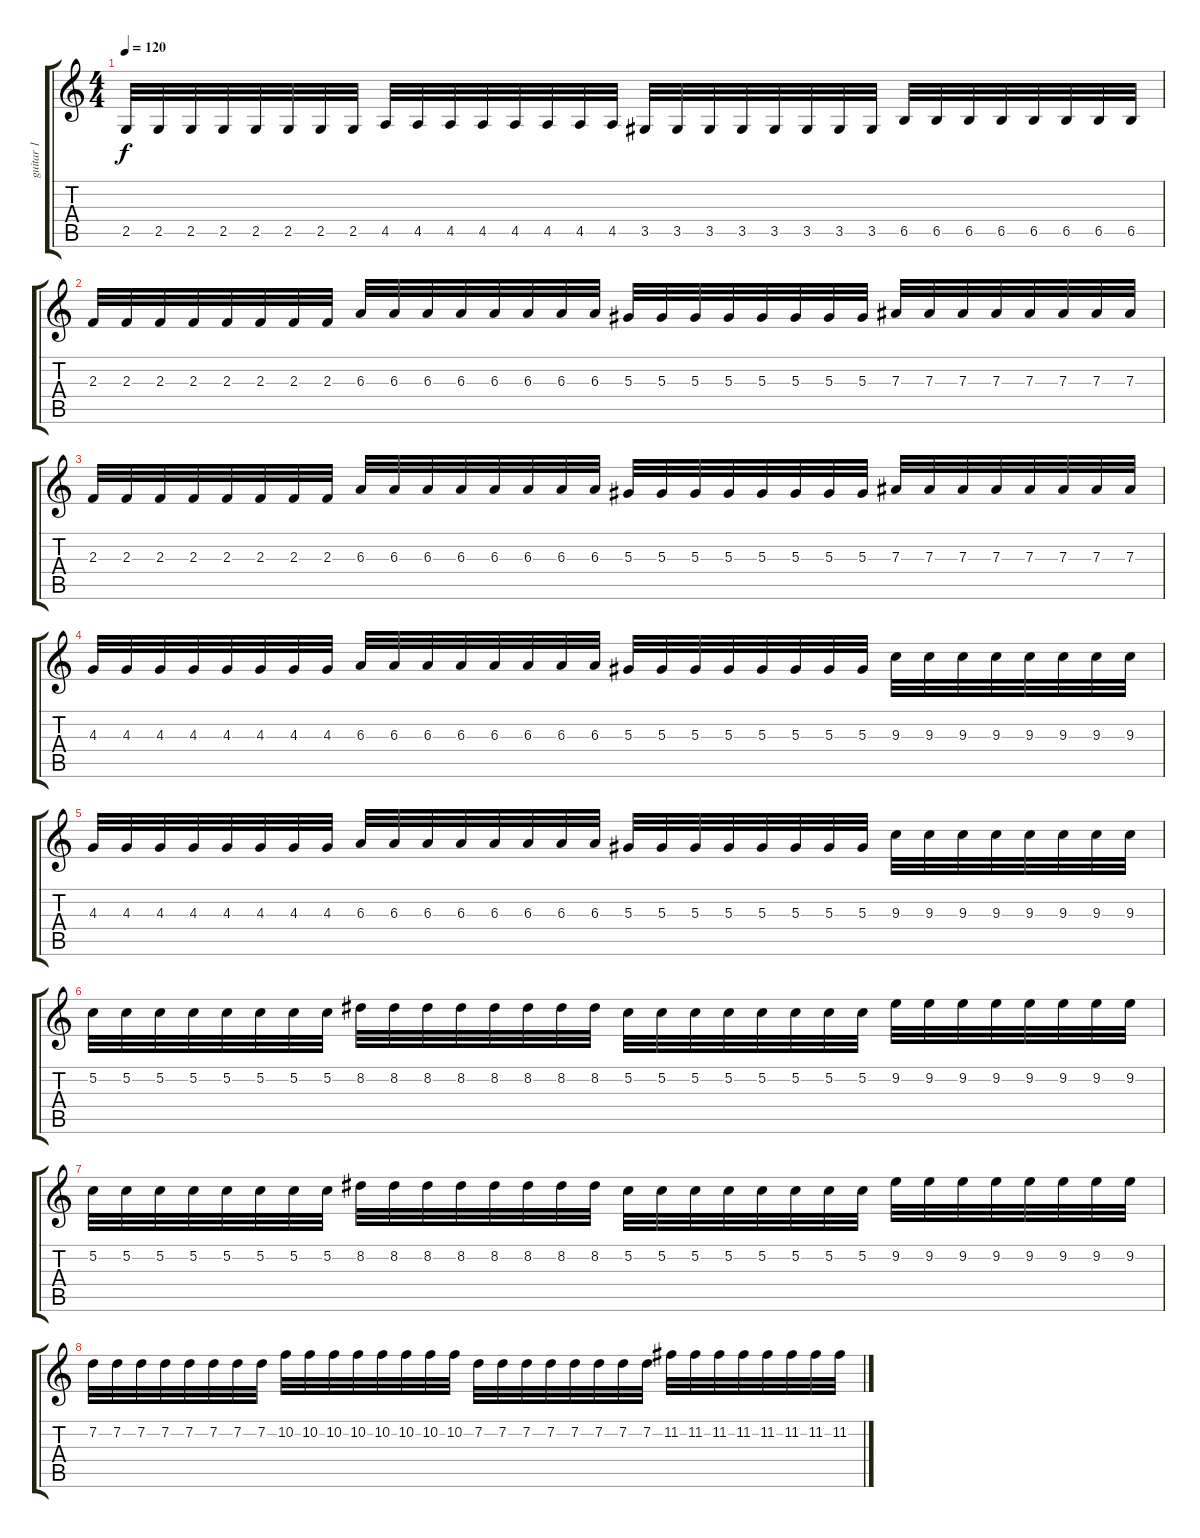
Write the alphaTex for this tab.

\track ("guitar 1" "guitar 1") {instrument distortionguitar}
\staff {score tabs}
\tuning (C4 G3 Eb3 Bb2 F2 C2) {hide}
\ts (4 4)
\tempo 120
\clef g2
\ks c
2.5.32{dy f} 2.5.32 2.5.32 2.5.32 2.5.32 2.5.32 2.5.32 2.5.32 4.5.32 4.5.32 4.5.32 4.5.32 4.5.32 4.5.32 4.5.32 4.5.32 3.5.32 3.5.32 3.5.32 3.5.32 3.5.32 3.5.32 3.5.32 3.5.32 6.5.32 6.5.32 6.5.32 6.5.32 6.5.32 6.5.32 6.5.32 6.5.32 |
2.3.32 2.3.32 2.3.32 2.3.32 2.3.32 2.3.32 2.3.32 2.3.32 6.3.32 6.3.32 6.3.32 6.3.32 6.3.32 6.3.32 6.3.32 6.3.32 5.3.32 5.3.32 5.3.32 5.3.32 5.3.32 5.3.32 5.3.32 5.3.32 7.3.32 7.3.32 7.3.32 7.3.32 7.3.32 7.3.32 7.3.32 7.3.32 |
2.3.32 2.3.32 2.3.32 2.3.32 2.3.32 2.3.32 2.3.32 2.3.32 6.3.32 6.3.32 6.3.32 6.3.32 6.3.32 6.3.32 6.3.32 6.3.32 5.3.32 5.3.32 5.3.32 5.3.32 5.3.32 5.3.32 5.3.32 5.3.32 7.3.32 7.3.32 7.3.32 7.3.32 7.3.32 7.3.32 7.3.32 7.3.32 |
4.3.32 4.3.32 4.3.32 4.3.32 4.3.32 4.3.32 4.3.32 4.3.32 6.3.32 6.3.32 6.3.32 6.3.32 6.3.32 6.3.32 6.3.32 6.3.32 5.3.32 5.3.32 5.3.32 5.3.32 5.3.32 5.3.32 5.3.32 5.3.32 9.3.32 9.3.32 9.3.32 9.3.32 9.3.32 9.3.32 9.3.32 9.3.32 |
4.3.32 4.3.32 4.3.32 4.3.32 4.3.32 4.3.32 4.3.32 4.3.32 6.3.32 6.3.32 6.3.32 6.3.32 6.3.32 6.3.32 6.3.32 6.3.32 5.3.32 5.3.32 5.3.32 5.3.32 5.3.32 5.3.32 5.3.32 5.3.32 9.3.32 9.3.32 9.3.32 9.3.32 9.3.32 9.3.32 9.3.32 9.3.32 |
5.2.32 5.2.32 5.2.32 5.2.32 5.2.32 5.2.32 5.2.32 5.2.32 8.2.32 8.2.32 8.2.32 8.2.32 8.2.32 8.2.32 8.2.32 8.2.32 5.2.32 5.2.32 5.2.32 5.2.32 5.2.32 5.2.32 5.2.32 5.2.32 9.2.32 9.2.32 9.2.32 9.2.32 9.2.32 9.2.32 9.2.32 9.2.32 |
5.2.32 5.2.32 5.2.32 5.2.32 5.2.32 5.2.32 5.2.32 5.2.32 8.2.32 8.2.32 8.2.32 8.2.32 8.2.32 8.2.32 8.2.32 8.2.32 5.2.32 5.2.32 5.2.32 5.2.32 5.2.32 5.2.32 5.2.32 5.2.32 9.2.32 9.2.32 9.2.32 9.2.32 9.2.32 9.2.32 9.2.32 9.2.32 |
7.2.32 7.2.32 7.2.32 7.2.32 7.2.32 7.2.32 7.2.32 7.2.32 10.2.32 10.2.32 10.2.32 10.2.32 10.2.32 10.2.32 10.2.32 10.2.32 7.2.32 7.2.32 7.2.32 7.2.32 7.2.32 7.2.32 7.2.32 7.2.32 11.2.32 11.2.32 11.2.32 11.2.32 11.2.32 11.2.32 11.2.32 11.2.32
